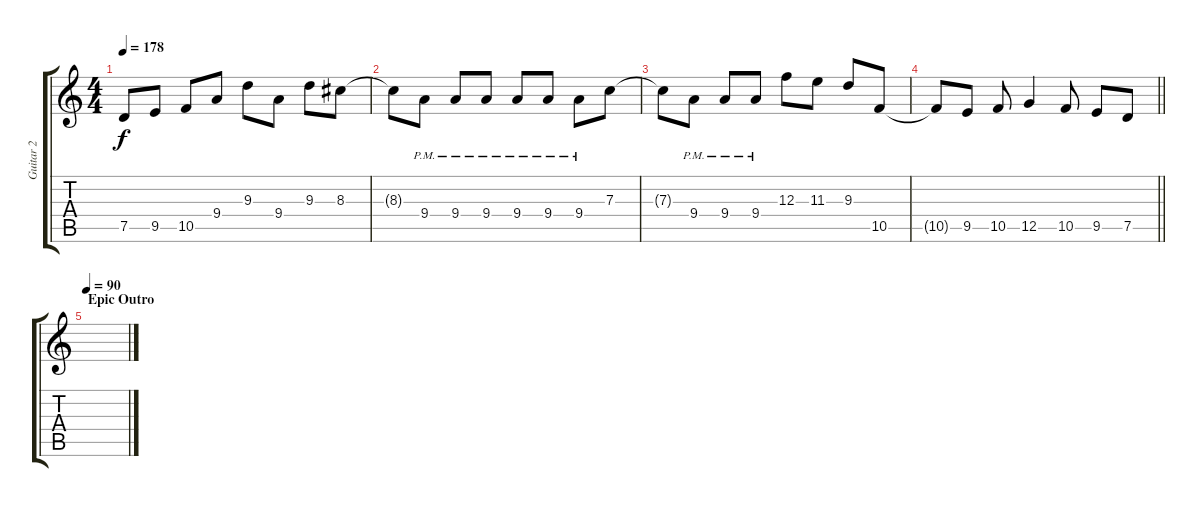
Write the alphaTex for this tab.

\track ("Guitar 2" "Guitar 2") {instrument distortionguitar}
\staff {score tabs}
\tuning (D4 A3 F3 C3 G2 D2) {hide}
\ts (4 4)
\tempo 178
\clef g2
\ks c
7.5.8{dy f} 9.5.8 10.5.8 9.4.8 9.3.8 9.4.8 9.3.8 8.3.8 |
8.3{t}.8 9.4{pm}.8 9.4{pm}.8 9.4{pm}.8 9.4{pm}.8 9.4{pm}.8 9.4{pm}.8 7.3.8 |
7.3{t}.8 9.4{pm}.8 9.4{pm}.8 9.4{pm}.8 12.3.8 11.3.8 9.3.8 10.5.8 |
\barLineRight lightlight
10.5{t}.8 9.5.8 10.5.8 12.5.4 10.5.8 9.5.8 7.5.8 |
\section ("" "Epic Outro")
\tempo 90
